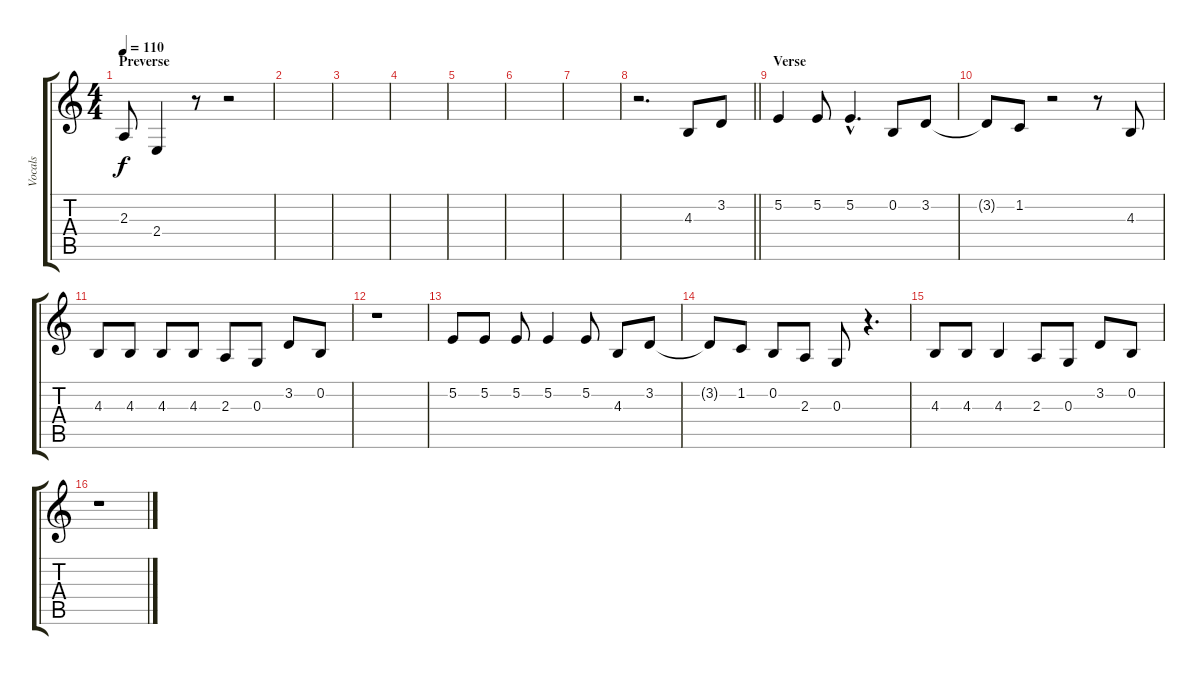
\track ("Vocals" "Vocals") {instrument clarinet}
\staff {score tabs}
\tuning (E4 B3 G3 D3 A2 E2) {hide}
\ts (4 4)
\section ("" "Preverse")
\tempo 110
\clef g2
\ks c
2.3{t}.8{dy f} 2.4.4 r.8 r.2 |
|
|
|
|
|
|
\barLineRight lightlight
r.2{d} 4.3.8 3.2.8 |
\section ("" "Verse")
5.2.4 5.2.8 5.2{hac}.4{d} 0.2.8 3.2.8 |
3.2{t}.8 1.2.8 r.2 r.8 4.3.8 |
4.3.8 4.3.8 4.3.8 4.3.8 2.3.8 0.3.8 3.2.8 0.2.8 |
r.1 |
5.2.8 5.2.8 5.2.8 5.2.4 5.2.8 4.3.8 3.2.8 |
3.2{t}.8 1.2.8 0.2.8 2.3.8 0.3.8 r.4{d} |
4.3.8 4.3.8 4.3.4 2.3.8 0.3.8 3.2.8 0.2.8 |
r.1
